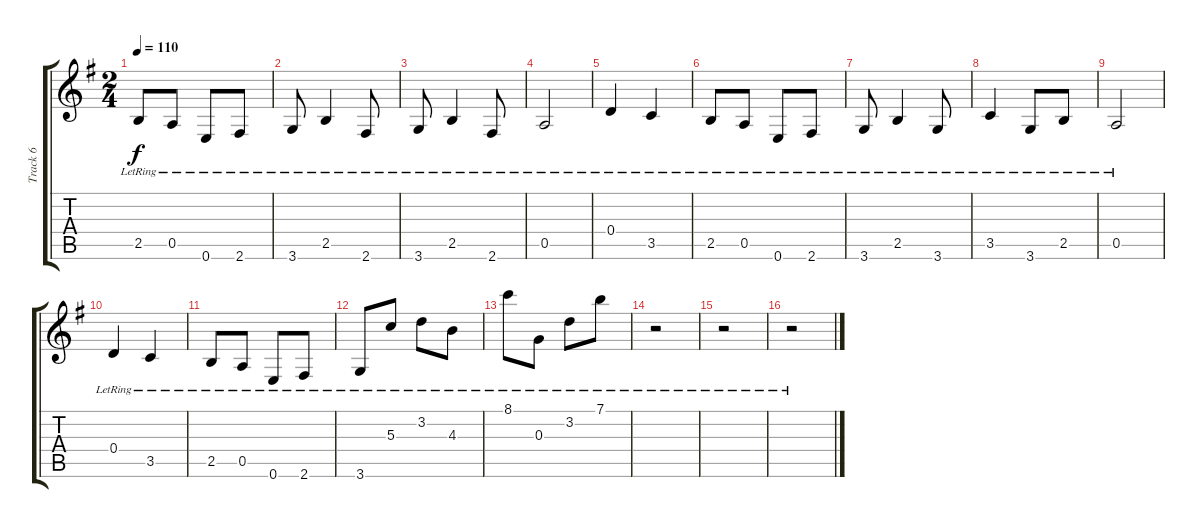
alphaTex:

\track ("Track 6" "Track 6") {instrument acousticguitarnylon}
\staff {score tabs}
\tuning (E4 B3 G3 D3 A2 E2) {hide}
\ts (2 4)
\tempo 110
\clef g2
\ks g
2.5{lr}.8{dy f} 0.5{lr}.8 0.6{lr}.8 2.6{lr}.8 |
3.6{lr}.8 2.5{lr}.4 2.6{lr}.8 |
3.6{lr}.8 2.5{lr}.4 2.6{lr}.8 |
0.5{lr}.2 |
0.4{lr}.4 3.5{lr}.4 |
2.5{lr}.8 0.5{lr}.8 0.6{lr}.8 2.6{lr}.8 |
3.6{lr}.8 2.5{lr}.4 3.6{lr}.8 |
3.5{lr}.4 3.6{lr}.8 2.5{lr}.8 |
0.5{lr}.2 |
0.4{lr}.4 3.5{lr}.4 |
2.5{lr}.8 0.5{lr}.8 0.6{lr}.8 2.6{lr}.8 |
3.6{lr}.8 5.3{lr}.8 3.2{lr}.8 4.3{lr}.8 |
8.1{lr}.8 0.3{lr}.8 3.2{lr}.8 7.1{lr}.8 |
r.2 |
r.2 |
r.2
